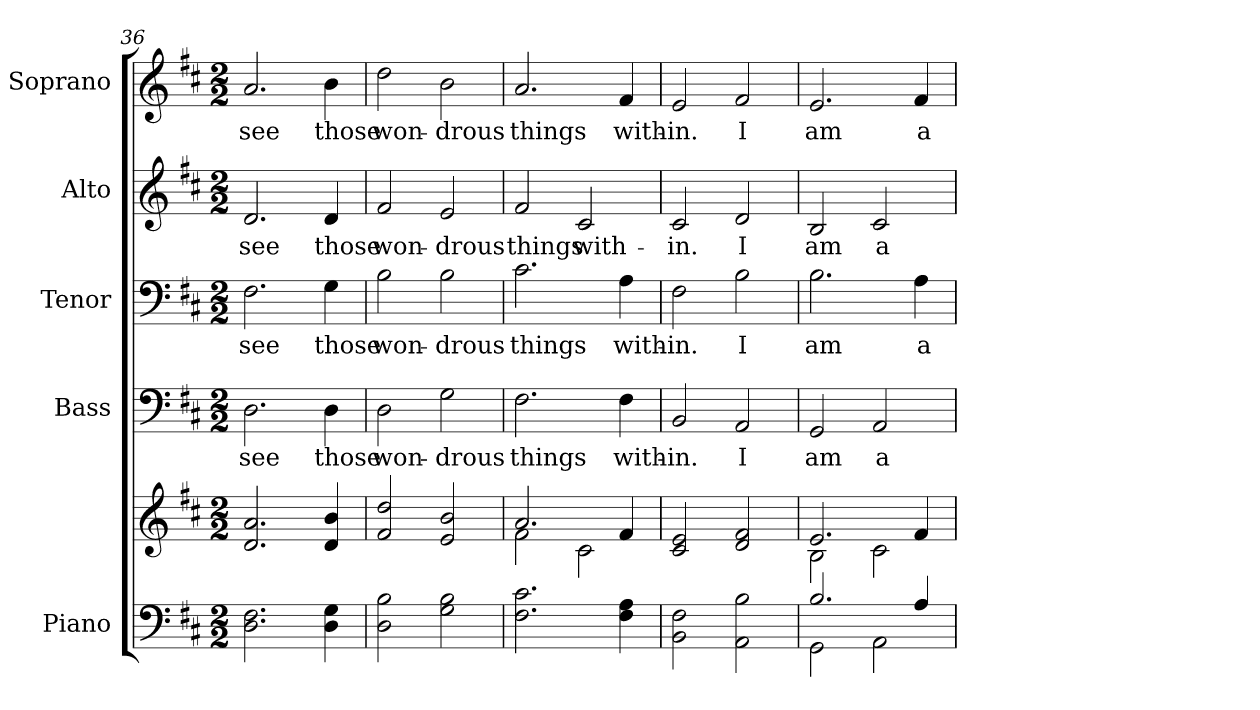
**kern	**kern	**kern	**text	**kern	**text	**kern	**text	**kern	**text
*part5	*part5	*part4	*part4	*part3	*part3	*part2	*part2	*part1	*part1
*staff6	*staff5	*staff4	*staff4	*staff3	*staff3	*staff2	*staff2	*staff1	*staff1
*I"Piano	*	*I"Bass	*	*I"Tenor	*	*I"Alto	*	*I"Soprano	*
*I'Pno.	*	*I'B.	*	*I'T.	*	*I'A.	*	*I'S.	*
*clefF4	*clefG2	*clefF4	*	*clefF4	*	*clefG2	*	*clefG2	*
*k[f#c#]	*k[f#c#]	*k[f#c#]	*	*k[f#c#]	*	*k[f#c#]	*	*k[f#c#]	*
*D:	*D:	*D:	*	*D:	*	*D:	*	*D:	*
*M2/2	*M2/2	*M2/2	*	*M2/2	*	*M2/2	*	*M2/2	*
=36	=36	=36	=36	=36	=36	=36	=36	=36	=36
!	!	!	!LO:LY:b:color=#000000	!	!	!	!	!	!
!	!	!	!	!	!LO:LY:b:color=#000000	!	!	!	!
!	!	!	!	!	!	!	!LO:LY:b:color=#000000	!	!
!	!	!	!	!	!	!	!	!	!LO:LY:b:color=#000000
2.Di\ 2.F#i	2.di/ 2.ai	2.Di\	see	2.F#i\	see	2.di/	see	2.ai/	see
!	!	!	!LO:LY:b:color=#000000	!	!	!	!	!	!
!	!	!	!	!	!LO:LY:b:color=#000000	!	!	!	!
!	!	!	!	!	!	!	!LO:LY:b:color=#000000	!	!
!	!	!	!	!	!	!	!	!	!LO:LY:b:color=#000000
4Di\ 4Gi	4di/ 4bi	4Di\	those	4Gi\	those	4di/	those	4bi\	those
=37	=37	=37	=37	=37	=37	=37	=37	=37	=37
!	!	!	!LO:LY:b:color=#000000	!	!	!	!	!	!
!	!	!	!	!	!LO:LY:b:color=#000000	!	!	!	!
!	!	!	!	!	!	!	!LO:LY:b:color=#000000	!	!
!	!	!	!	!	!	!	!	!	!LO:LY:b:color=#000000
2Di\ 2Bi	2f#i/ 2ddi	2Di\	won-	2Bi\	won-	2f#i/	won-	2ddi\	won-
!	!	!	!LO:LY:b:color=#000000	!	!	!	!	!	!
!	!	!	!	!	!LO:LY:b:color=#000000	!	!	!	!
!	!	!	!	!	!	!	!LO:LY:b:color=#000000	!	!
!	!	!	!	!	!	!	!	!	!LO:LY:b:color=#000000
2Gi\ 2Bi	2ei/ 2bi	2Gi\	-drous	2Bi\	-drous	2ei/	-drous	2bi\	-drous
=38	=38	=38	=38	=38	=38	=38	=38	=38	=38
*	*^	*	*	*	*	*	*	*	*
!	!	!	!	!LO:LY:b:color=#000000	!	!	!	!	!	!
!	!	!	!	!	!	!LO:LY:b:color=#000000	!	!	!	!
!	!	!	!	!	!	!	!	!LO:LY:b:color=#000000	!	!
!	!	!	!	!	!	!	!	!	!	!LO:LY:b:color=#000000
2.F#i\ 2.c#i	2.ai/	2f#i\	2.F#i\	things	2.c#i\	things	2f#i/	things	2.ai/	things
!	!	!	!	!	!	!	!	!LO:LY:b:color=#000000	!	!
.	.	2c#i\	.	.	.	.	2c#i/	with-	.	.
!	!	!	!	!LO:LY:b:color=#000000	!	!	!	!	!	!
!	!	!	!	!	!	!LO:LY:b:color=#000000	!	!	!	!
!	!	!	!	!	!	!	!	!	!	!LO:LY:b:color=#000000
4F#i\ 4Ai	4f#i/	.	4F#i\	with-	4Ai\	with-	.	.	4f#i/	with-
*	*v	*v	*	*	*	*	*	*	*	*
!!LO:PB:g=z
=39	=39	=39	=39	=39	=39	=39	=39	=39	=39
!	!	!	!LO:LY:b:color=#000000	!	!	!	!	!	!
!	!	!	!	!	!LO:LY:b:color=#000000	!	!	!	!
!	!	!	!	!	!	!	!LO:LY:b:color=#000000	!	!
!	!	!	!	!	!	!	!	!	!LO:LY:b:color=#000000
2BBi\ 2F#i	2c#i/ 2ei	2BBi/	-in.	2F#i\	-in.	2c#i/	-in.	2ei/	-in.
!	!	!	!LO:LY:b:color=#000000	!	!	!	!	!	!
!	!	!	!	!	!LO:LY:b:color=#000000	!	!	!	!
!	!	!	!	!	!	!	!LO:LY:b:color=#000000	!	!
!	!	!	!	!	!	!	!	!	!LO:LY:b:color=#000000
2AAi\ 2Bi	2di/ 2f#i	2AAi/	I	2Bi\	I	2di/	I	2f#i/	I
=40	=40	=40	=40	=40	=40	=40	=40	=40	=40
*^	*^	*	*	*	*	*	*	*	*
!	!	!	!	!	!LO:LY:b:color=#000000	!	!	!	!	!	!
!	!	!	!	!	!	!	!LO:LY:b:color=#000000	!	!	!	!
!	!	!	!	!	!	!	!	!	!LO:LY:b:color=#000000	!	!
!	!	!	!	!	!	!	!	!	!	!	!LO:LY:b:color=#000000
2.Bi/	2GGi\	2.ei/	2Bi\	2GGi/	am	2.Bi\	am	2Bi/	am	2.ei/	am
!	!	!	!	!	!LO:LY:b:color=#000000	!	!	!	!	!	!
!	!	!	!	!	!	!	!	!	!LO:LY:b:color=#000000	!	!
.	2AAi\	.	2c#i\	2AAi/	a	.	.	2c#i/	a	.	.
!	!	!	!	!	!	!	!LO:LY:b:color=#000000	!	!	!	!
!	!	!	!	!	!	!	!	!	!	!	!LO:LY:b:color=#000000
4Ai/	.	4f#i/	.	.	.	4Ai\	a	.	.	4f#i/	a
*v	*v	*	*	*	*	*	*	*	*	*	*
*	*v	*v	*	*	*	*	*	*	*	*
=	=	=	=	=	=	=	=	=	=
*-	*-	*-	*-	*-	*-	*-	*-	*-	*-
